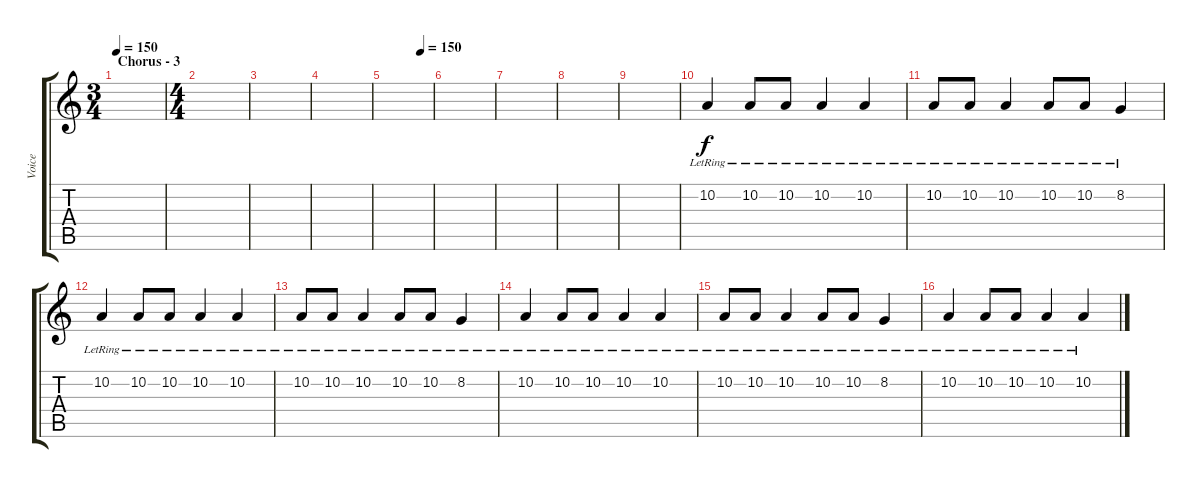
\track ("Voice" "Voice") {instrument fx4atmosphere}
\staff {score tabs}
\tuning (E4 B3 G3 D3 A2 E2) {hide}
\ts (3 4)
\section ("" "Chorus - 3")
\tempo 150
\clef g2
\ks c
|
\ts (4 4)
|
|
|
\tempo (150 0.75)
|
|
|
|
|
10.2{lr}.4 10.2{lr}.8 10.2{lr}.8 10.2{lr}.4 10.2{lr}.4 |
10.2{lr}.8 10.2{lr}.8 10.2{lr}.4 10.2{lr}.8 10.2{lr}.8 8.2{lr}.4 |
10.2{lr}.4 10.2{lr}.8 10.2{lr}.8 10.2{lr}.4 10.2{lr}.4 |
10.2{lr}.8 10.2{lr}.8 10.2{lr}.4 10.2{lr}.8 10.2{lr}.8 8.2{lr}.4 |
10.2{lr}.4 10.2{lr}.8 10.2{lr}.8 10.2{lr}.4 10.2{lr}.4 |
10.2{lr}.8 10.2{lr}.8 10.2{lr}.4 10.2{lr}.8 10.2{lr}.8 8.2{lr}.4 |
10.2{lr}.4 10.2{lr}.8 10.2{lr}.8 10.2{lr}.4 10.2{lr}.4
